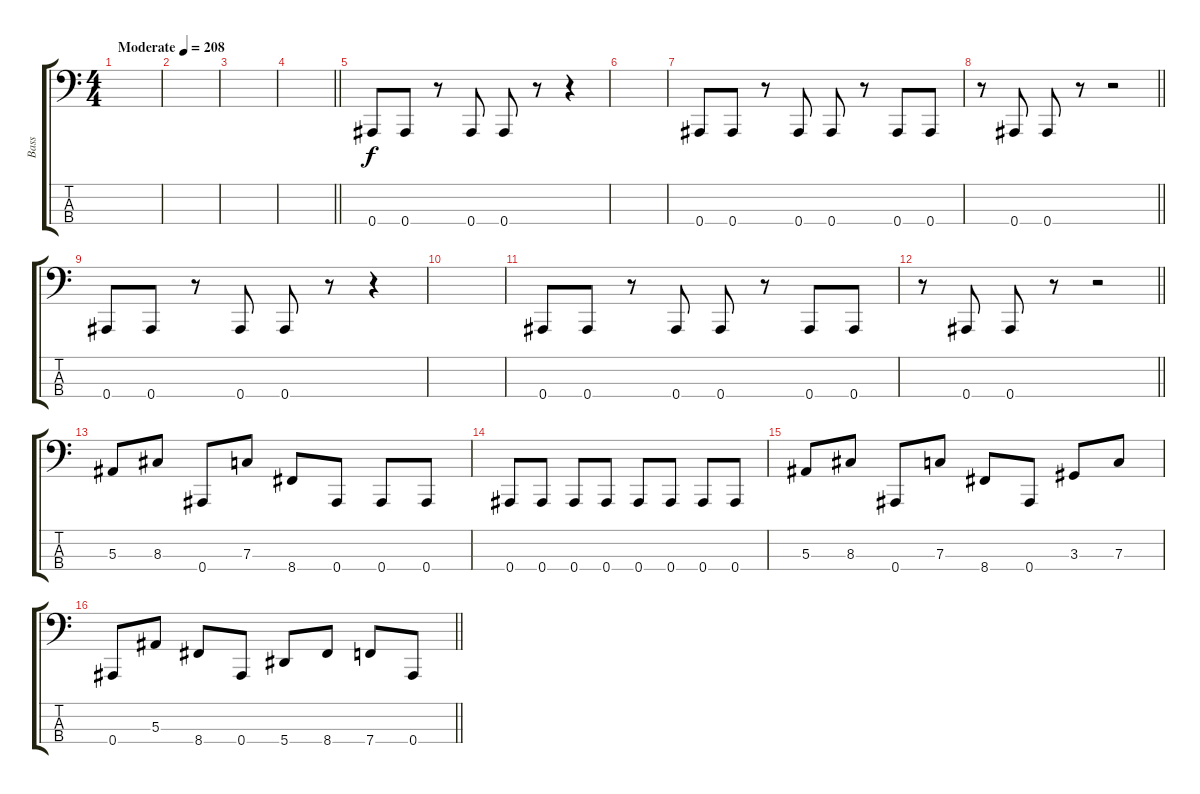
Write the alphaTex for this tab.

\track ("Bass" "Bass") {instrument electricbassfinger}
\staff {score tabs}
\tuning (Eb2 Bb1 F1 Bb0) {hide}
\ts (4 4)
\tempo (208 "Moderate")
\clef f4
\ks c
|
|
|
\barLineRight lightlight
|
0.4.8 0.4.8 r.8 0.4.8 0.4.8 r.8 r.4 |
|
0.4.8 0.4.8 r.8 0.4.8 0.4.8 r.8 0.4.8 0.4.8 |
\barLineRight lightlight
r.8 0.4.8 0.4.8 r.8 r.2 |
0.4.8 0.4.8 r.8 0.4.8 0.4.8 r.8 r.4 |
|
0.4.8 0.4.8 r.8 0.4.8 0.4.8 r.8 0.4.8 0.4.8 |
\barLineRight lightlight
r.8 0.4.8 0.4.8 r.8 r.2 |
5.3.8 8.3.8 0.4.8 7.3.8 8.4.8 0.4.8 0.4.8 0.4.8 |
0.4.8 0.4.8 0.4.8 0.4.8 0.4.8 0.4.8 0.4.8 0.4.8 |
5.3.8 8.3.8 0.4.8 7.3.8 8.4.8 0.4.8 3.3.8 7.3.8 |
\barLineRight lightlight
0.4.8 5.3.8 8.4.8 0.4.8 5.4.8 8.4.8 7.4.8 0.4.8
